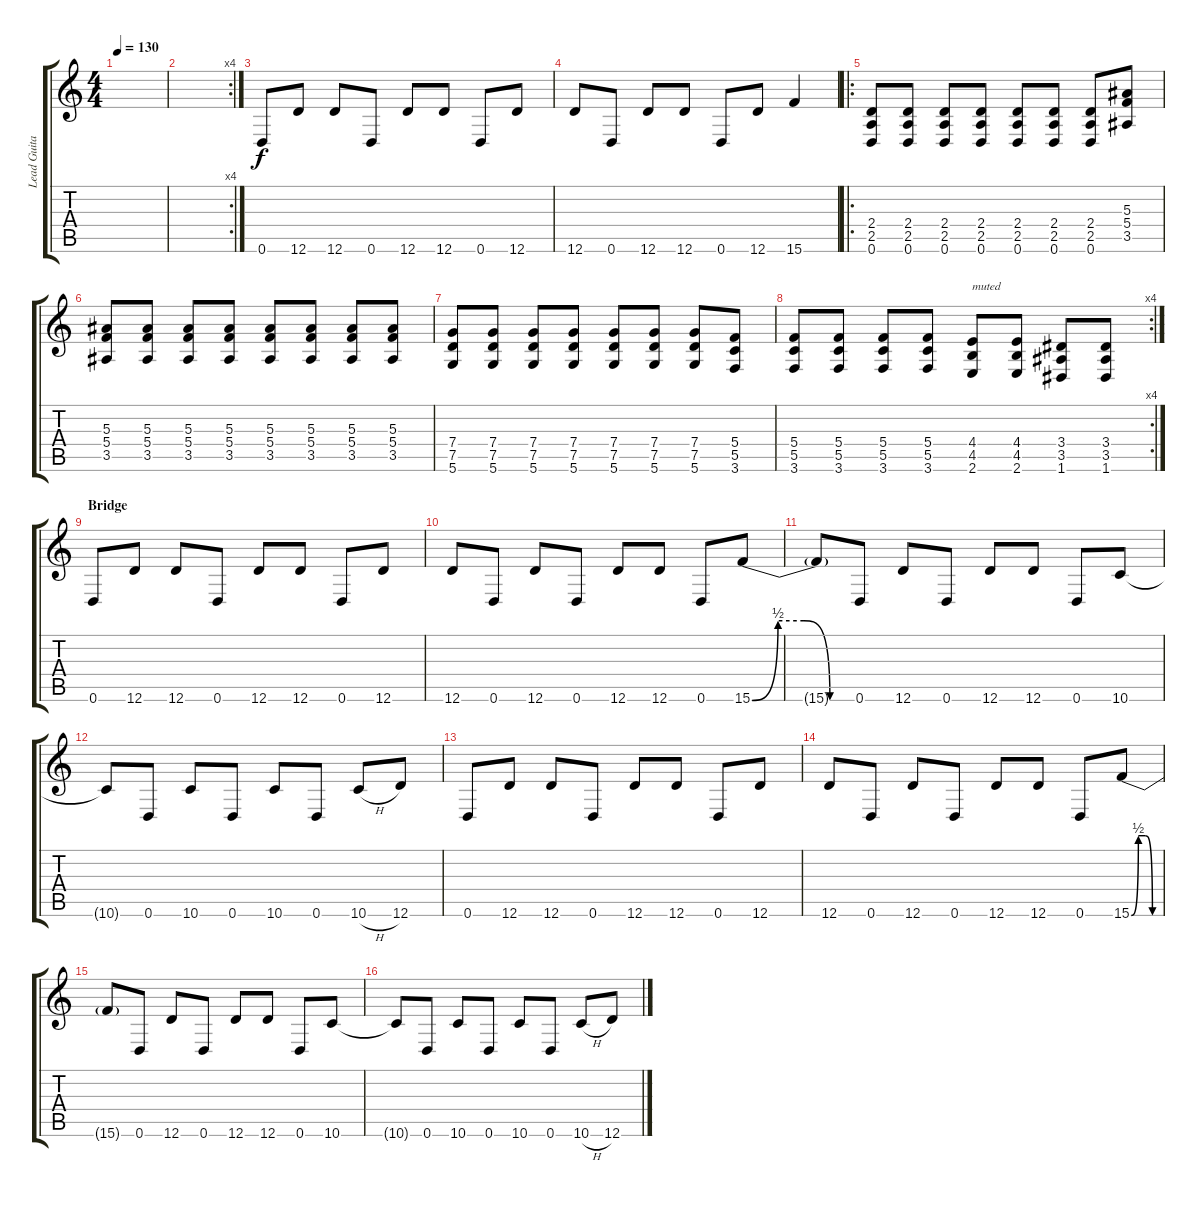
\track ("Lead Guitar" "Lead Guita") {instrument distortionguitar}
\staff {score tabs}
\tuning (D4 A3 F3 C3 G2 D2) {hide}
\ts (4 4)
\tempo 130
\clef g2
\ks c
|
\rc 4
|
0.6.8 12.6.8 12.6.8 0.6.8 12.6.8 12.6.8 0.6.8 12.6.8 |
12.6.8 0.6.8 12.6.8 12.6.8 0.6.8 12.6.8 15.6.4 |
\ro
(2.4 2.5 0.6).8 (2.4 2.5 0.6).8 (2.4 2.5 0.6).8 (2.4 2.5 0.6).8 (2.4 2.5 0.6).8 (2.4 2.5 0.6).8 (2.4 2.5 0.6).8 (5.3 5.4 3.5).8 |
(5.3 5.4 3.5).8 (5.3 5.4 3.5).8 (5.3 5.4 3.5).8 (5.3 5.4 3.5).8 (5.3 5.4 3.5).8 (5.3 5.4 3.5).8 (5.3 5.4 3.5).8 (5.3 5.4 3.5).8 |
(7.4 7.5 5.6).8 (7.4 7.5 5.6).8 (7.4 7.5 5.6).8 (7.4 7.5 5.6).8 (7.4 7.5 5.6).8 (7.4 7.5 5.6).8 (7.4 7.5 5.6).8 (5.4 5.5 3.6).8 |
\rc 4
(5.4 5.5 3.6).8 (5.4 5.5 3.6).8 (5.4 5.5 3.6).8 (5.4 5.5 3.6).8 (4.4 4.5 2.6).8{txt "muted"} (4.4 4.5 2.6).8 (3.4 3.5 1.6).8 (3.4 3.5 1.6).8 |
\section ("" "Bridge")
0.6.8{volume 16} 12.6.8 12.6.8 0.6.8 12.6.8 12.6.8 0.6.8 12.6.8 |
12.6.8 0.6.8 12.6.8 0.6.8 12.6.8 12.6.8 0.6.8 15.6{be (custom 0 0 15 2 30 2 45 0 60 0)}.8 |
15.6{t}.8 0.6.8 12.6.8 0.6.8 12.6.8 12.6.8 0.6.8 10.6.8 |
10.6{t}.8 0.6.8 10.6.8 0.6.8 10.6.8 0.6.8 10.6{h}.8 12.6.8 |
0.6.8 12.6.8 12.6.8 0.6.8 12.6.8 12.6.8 0.6.8 12.6.8 |
12.6.8 0.6.8 12.6.8 0.6.8 12.6.8 12.6.8 0.6.8 15.6{be (custom 0 0 15 2 30 2 45 0 60 0)}.8 |
15.6{t}.8 0.6.8 12.6.8 0.6.8 12.6.8 12.6.8 0.6.8 10.6.8 |
10.6{t}.8 0.6.8 10.6.8 0.6.8 10.6.8 0.6.8 10.6{h}.8 12.6.8
